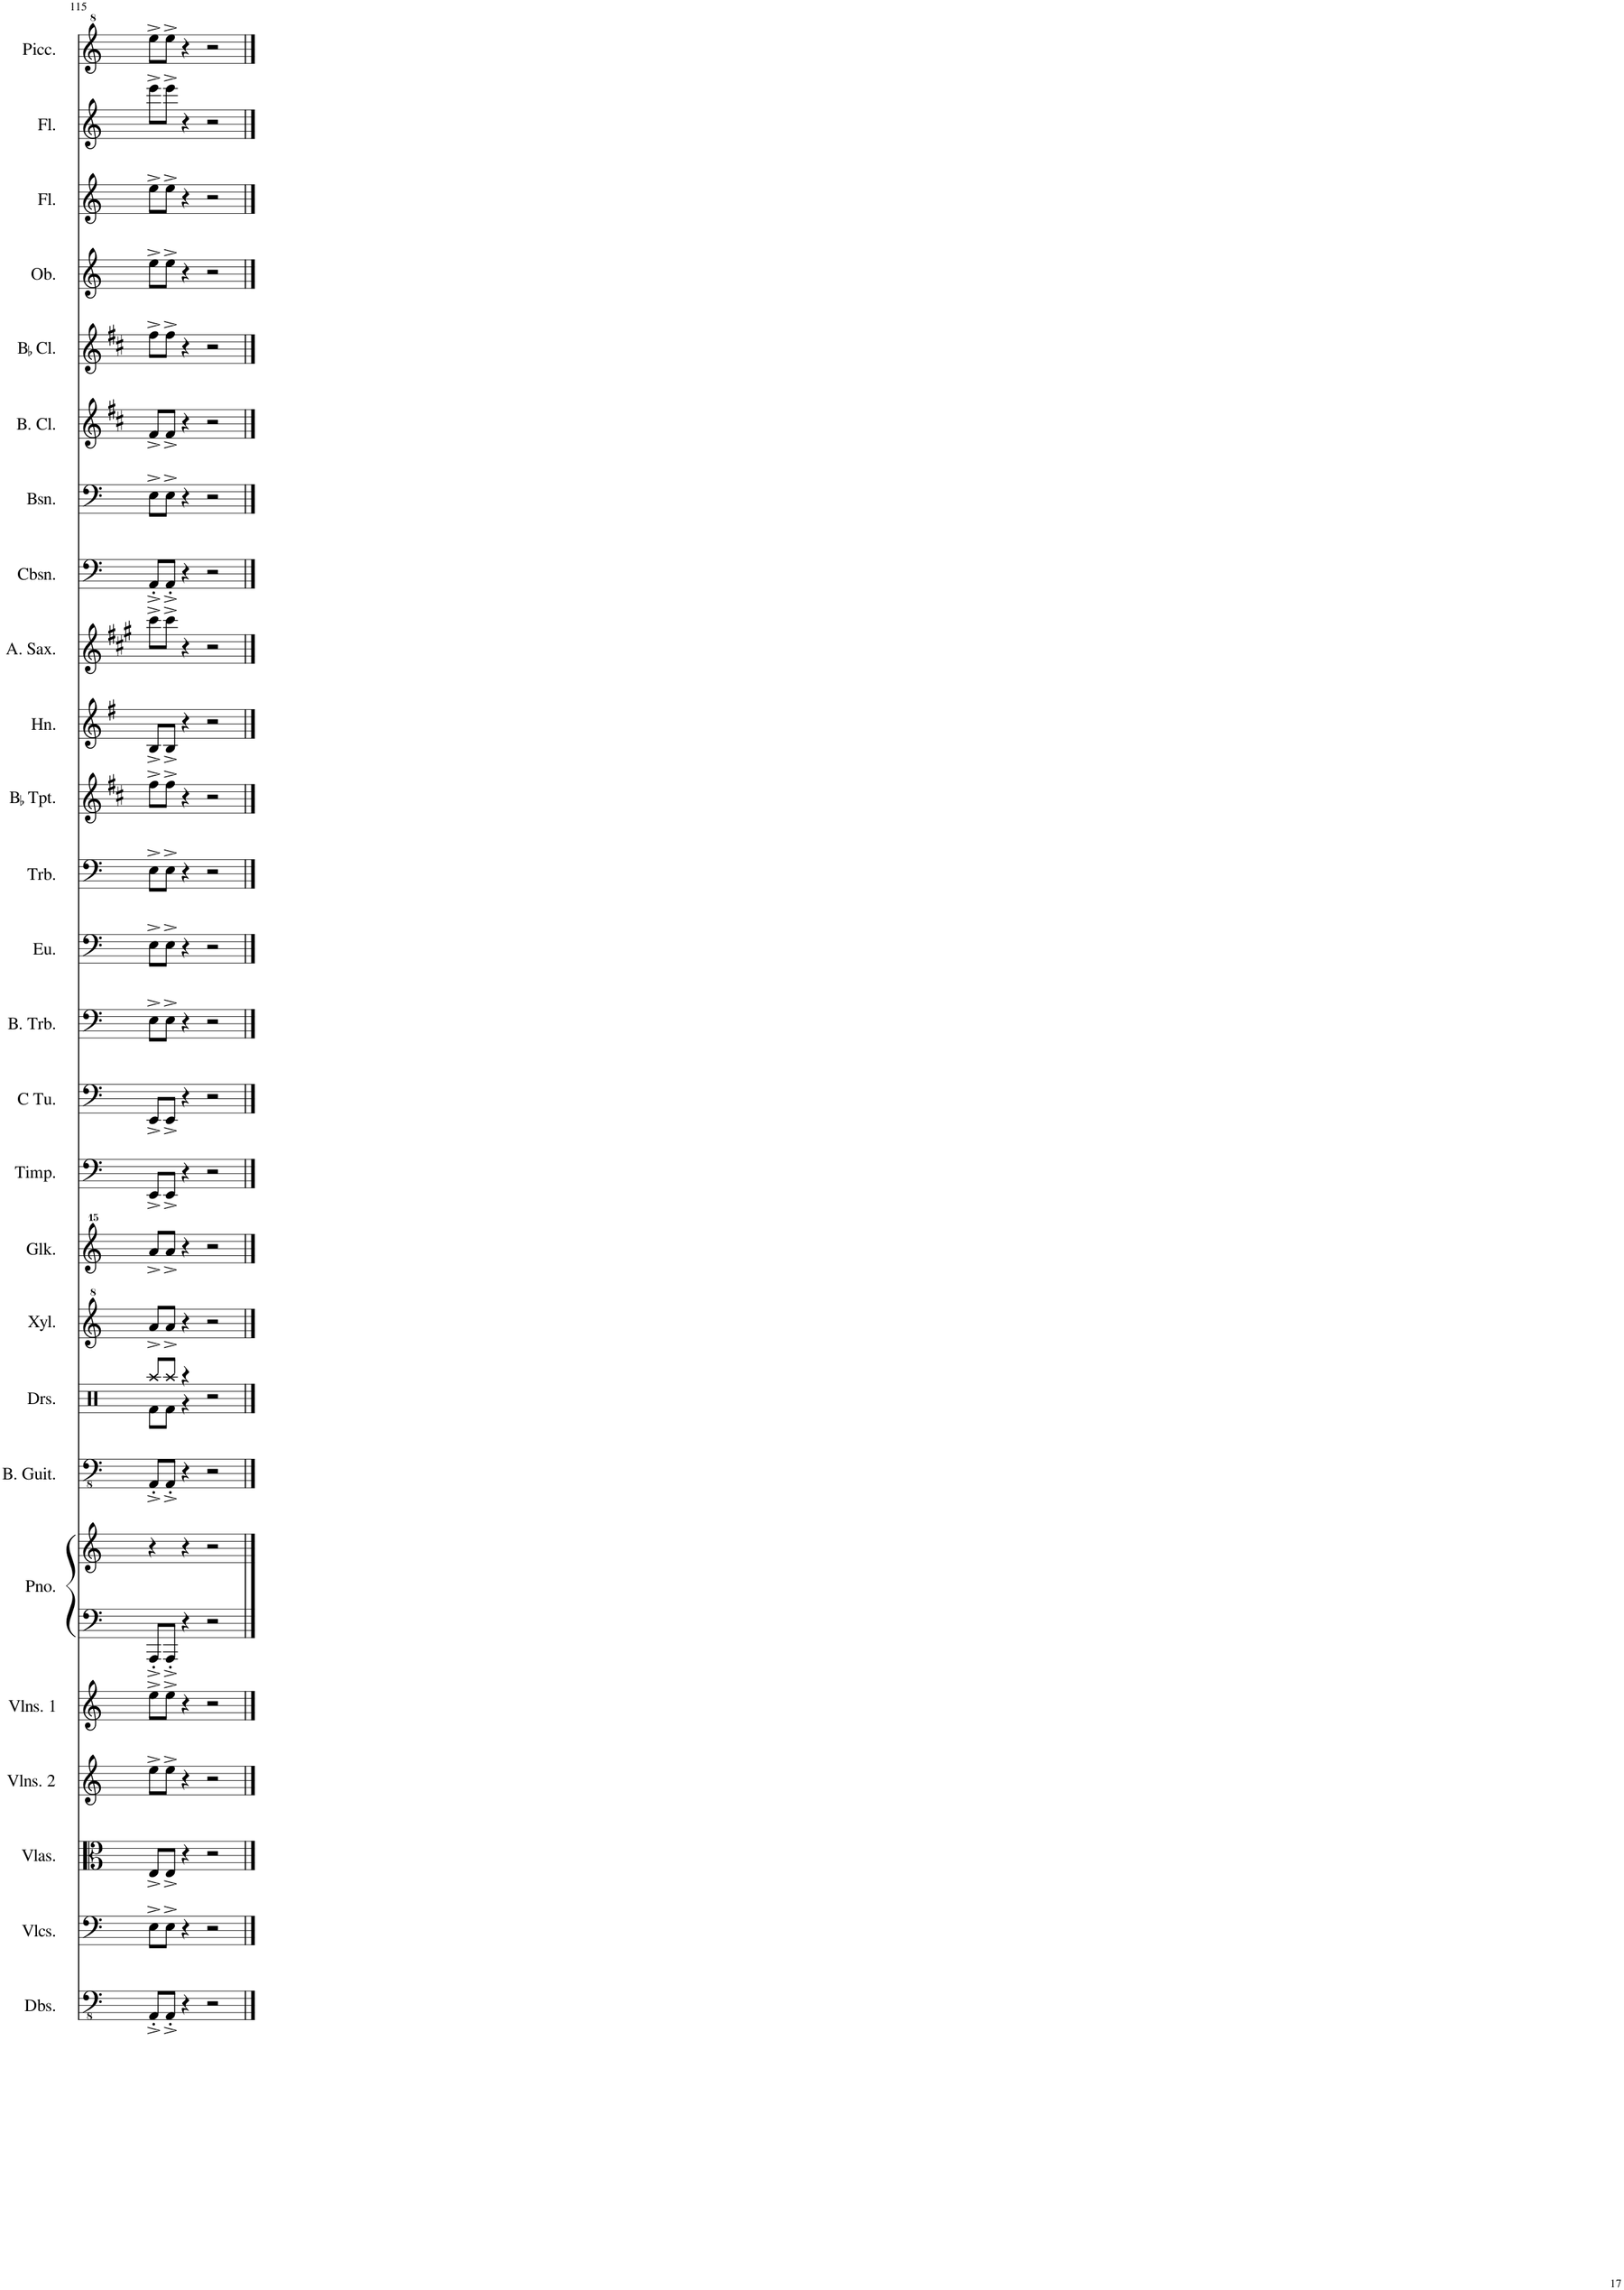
**kern	**kern	**kern	**kern	**kern	**kern	**kern	**kern	**kern	**kern	**kern	**kern	**kern	**kern	**kern	**kern	**kern	**kern	**kern	**kern	**kern	**kern	**kern	**kern	**kern	**kern	**kern
*part26	*part25	*part24	*part23	*part22	*part21	*part21	*part20	*part19	*part18	*part17	*part16	*part15	*part14	*part13	*part12	*part11	*part10	*part9	*part8	*part7	*part6	*part5	*part4	*part3	*part2	*part1
*staff27	*staff26	*staff25	*staff24	*staff23	*staff22	*staff21	*staff20	*staff19	*staff18	*staff17	*staff16	*staff15	*staff14	*staff13	*staff12	*staff11	*staff10	*staff9	*staff8	*staff7	*staff6	*staff5	*staff4	*staff3	*staff2	*staff1
*I"Double Basses	*I"Violoncellos	*I"Violas	*I"Violins 2	*I"Violins 1	*I"Piano	*	*I"Bass Guitar	*I"Drumset	*I"Xylophone	*I"Glockenspiel	*I"Timpani	*I"C Tuba	*I"Bass Trombone	*I"Euphonium	*I"Trombone	*I"BaccidentalFlat Trumpet	*I"Horn	*I"Alto Saxophone	*I"Contrabassoon	*I"Bassoon	*I"Bass Clarinet	*I"BaccidentalFlat Clarinet	*I"Oboe	*I"Flute	*I"Flute	*I"Piccolo
*I'Dbs.	*I'Vlcs.	*I'Vlas.	*I'Vlns. 2	*I'Vlns. 1	*I'Pno.	*	*I'B. Guit.	*I'Drs.	*I'Xyl.	*I'Glk.	*I'Timp.	*I'C Tu.	*I'B. Trb.	*I'Eu.	*I'Trb.	*I'BaccidentalFlat Tpt.	*I'Hn.	*I'A. Sax.	*I'Cbsn.	*I'Bsn.	*I'B. Cl.	*I'BaccidentalFlat Cl.	*I'Ob.	*I'Fl.	*I'Fl.	*I'Picc.
!!LO:PB:g=z
*clefFv4	*clefF4	*clefC3	*clefG2	*clefG2	*clefF4	*clefG2	*clefFv4	*clefX	*clefG^2	*clefG^^2	*clefF4	*clefF4	*clefF4	*clefF4	*clefF4	*clefG2	*clefG2	*clefG2	*clefF4	*clefF4	*clefG2	*clefG2	*clefG2	*clefG2	*clefG2	*clefG^2
*	*	*	*	*	*	*	*	*	*	*	*	*	*	*	*	*Trd1c2	*Trd4c7	*Trd5c9	*Trd7c12	*	*Trd8c14	*Trd1c2	*	*	*	*Trd-7c-12
*k[]	*k[]	*k[]	*k[]	*k[]	*k[]	*k[]	*k[]	*k[]	*k[]	*k[]	*k[]	*k[]	*k[]	*k[]	*k[]	*k[f#c#]	*k[f#]	*k[f#c#g#]	*k[]	*k[]	*k[f#c#]	*k[f#c#]	*k[]	*k[]	*k[]	*k[]
=115	=115	=115	=115	=115	=115	=115	=115	=115	=115	=115	=115	=115	=115	=115	=115	=115	=115	=115	=115	=115	=115	=115	=115	=115	=115	=115
*	*	*	*	*	*	*	*	*^	*	*	*	*	*	*	*	*	*	*	*	*	*	*	*	*	*	*
8AAA'^/L	8E^\L	8E^/L	8ee^\L	8ee^\L	8AAA'^/L	4r	8AAA'^/L	8Rf\L	8Raa/L	8aa^/L	8aaa^/L	8EE^/L	8EE^/L	8E^\L	8E^\L	8E^\L	8ff#^\L	8B^/L	8ccc#^\L	8AA'^/L	8E^\L	8f#^/L	8ff#^\L	8ee^\L	8ee^\L	8eee^\L	8eee^\L
8AAA'^/J	8E^\J	8E^/J	8ee^\J	8ee^\J	8AAA'^/J	.	8AAA'^/J	8Rf\J	8Raa/J	8aa^/J	8aaa^/J	8EE^/J	8EE^/J	8E^\J	8E^\J	8E^\J	8ff#^\J	8B^/J	8ccc#^\J	8AA'^/J	8E^\J	8f#^/J	8ff#^\J	8ee^\J	8ee^\J	8eee^\J	8eee^\J
4r	4r	4r	4r	4r	4r	4r	4r	4r	4r	4r	4r	4r	4r	4r	4r	4r	4r	4r	4r	4r	4r	4r	4r	4r	4r	4r	4r
2r	2r	2r	2r	2r	2r	2r	2r	2r	2ryy	2r	2r	2r	2r	2r	2r	2r	2r	2r	2r	2r	2r	2r	2r	2r	2r	2r	2r
*	*	*	*	*	*	*	*	*v	*v	*	*	*	*	*	*	*	*	*	*	*	*	*	*	*	*	*	*
==	==	==	==	==	==	==	==	==	==	==	==	==	==	==	==	==	==	==	==	==	==	==	==	==	==	==
*-	*-	*-	*-	*-	*-	*-	*-	*-	*-	*-	*-	*-	*-	*-	*-	*-	*-	*-	*-	*-	*-	*-	*-	*-	*-	*-
